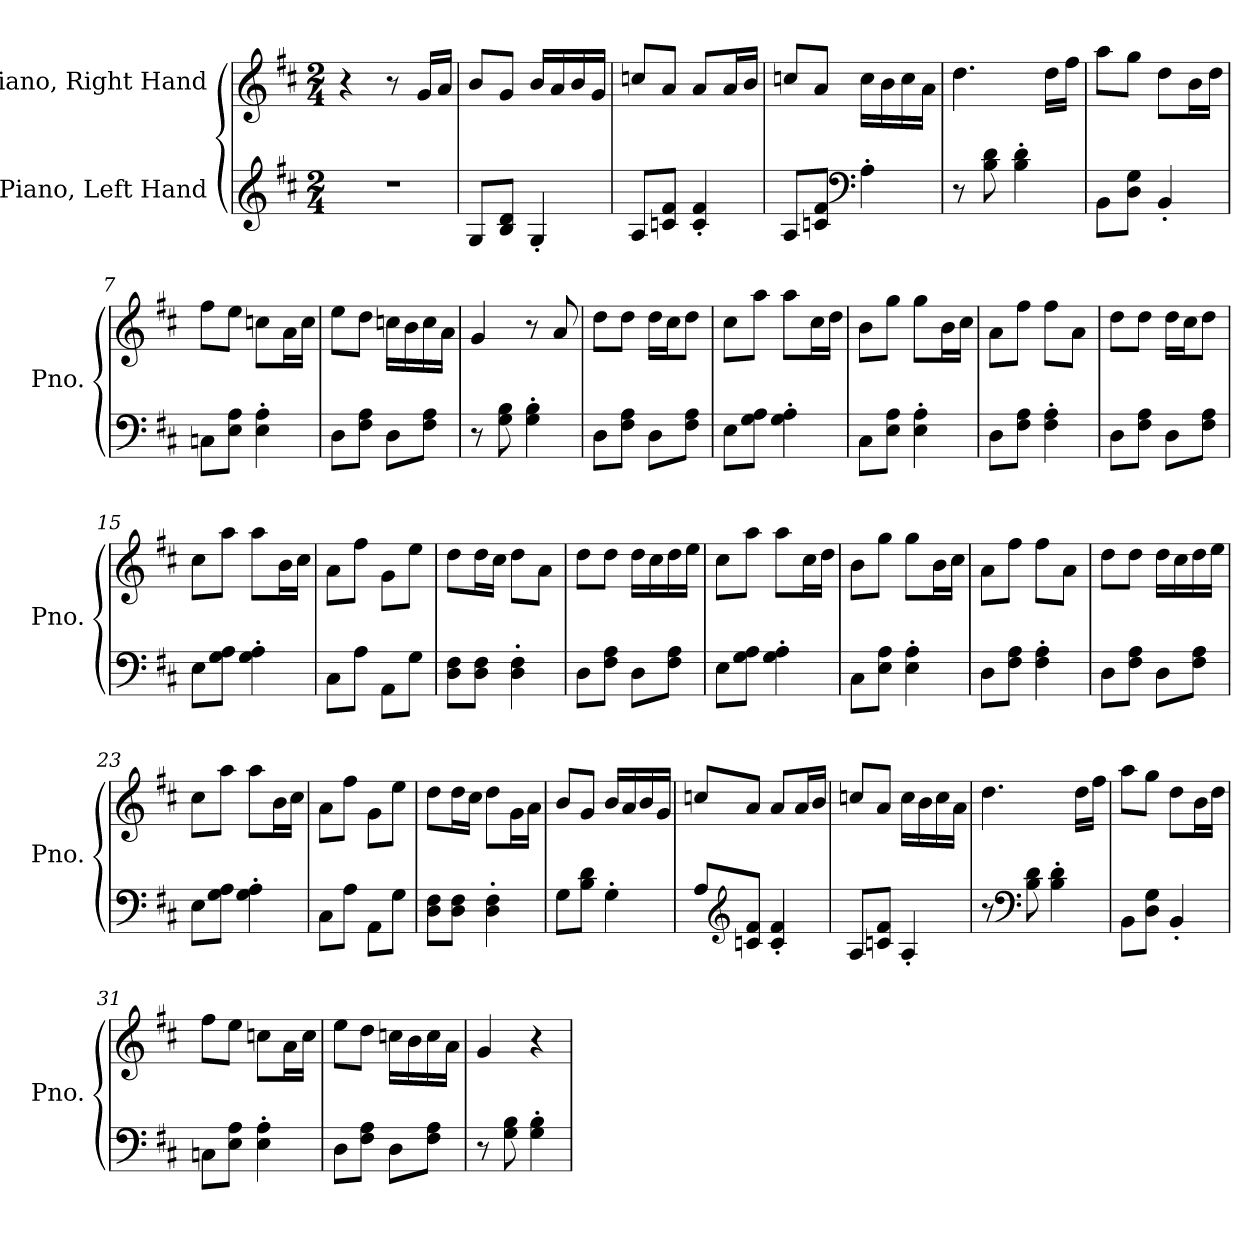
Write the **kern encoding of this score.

**kern	**kern
*part2	*part1
*staff2	*staff1
*I"Piano, Left Hand	*I"Piano, Right Hand
*I'Pno.	*I'Pno.
*clefG2	*clefG2
*k[f#c#]	*k[f#c#]
*M2/4	*M2/4
*MM100	*MM100
=1	=1
2r	4r
.	8r
.	16g/LL
.	16a/JJ
=2	=2
8G/L	8b/L
8B/ 8d/J	8g/J
4G'/	16b/LL
.	16a/
.	16b/
.	16g/JJ
=3	=3
8A/L	8ccn/L
8cn/ 8f#/J	8a/J
4c/' 4f#/'	8a/L
.	16a/L
.	16b/JJ
=4	=4
8A/L	8ccn/L
8cn/ 8f#/J	8a/J
*clefF4	*
4A'\	16cc\LL
.	16b\
.	16cc\
.	16a\JJ
=5	=5
8r	4.dd\
8B\ 8d\	.
4B\' 4d\'	.
.	16dd\LL
.	16ff#\JJ
!!LO:LB:g=z
=6	=6
8BB\L	8aa\L
8D\ 8G\J	8gg\J
4BB'/	8dd\L
.	16b\L
.	16dd\JJ
=7	=7
8Cn\L	8ff#\L
8E\ 8A\J	8ee\J
4E\' 4A\'	8ccn\L
.	16a\L
.	16cc\JJ
=8	=8
8D\L	8ee\L
8F#\ 8A\J	8dd\J
8D\L	16ccn\LL
.	16b\
8F#\ 8A\J	16cc\
.	16a\JJ
=9	=9
8r	4g/
8G\ 8B\	.
4G\' 4B\'	8r
.	8a/
=10	=10
8D\L	8dd\L
8F#\ 8A\J	8dd\J
8D\L	16dd\LL
.	16cc#\J
8F#\ 8A\J	8dd\J
=11	=11
8E\L	8cc#\L
8G\ 8A\J	8aa\J
4G\' 4A\'	8aa\L
.	16cc#\L
.	16dd\JJ
!!LO:LB:g=z
=12	=12
8C#\L	8b\L
8E\ 8A\J	8gg\J
4E\' 4A\'	8gg\L
.	16b\L
.	16cc#\JJ
=13	=13
8D\L	8a\L
8F#\ 8A\J	8ff#\J
4F#\' 4A\'	8ff#\L
.	8a\J
=14	=14
8D\L	8dd\L
8F#\ 8A\J	8dd\J
8D\L	16dd\LL
.	16cc#\J
8F#\ 8A\J	8dd\J
=15	=15
8E\L	8cc#\L
8G\ 8A\J	8aa\J
4G\' 4A\'	8aa\L
.	16b\L
.	16cc#\JJ
=16	=16
8C#\L	8a\L
8A\J	8ff#\J
8AA\L	8g\L
8G\J	8ee\J
=17	=17
8D\ 8F#\L	8dd\L
8D\ 8F#\J	16dd\L
.	16cc#\JJ
4D\' 4F#\'	8dd\L
.	8a\J
=18	=18
8D\L	8dd\L
8F#\ 8A\J	8dd\J
8D\L	16dd\LL
.	16cc#\
8F#\ 8A\J	16dd\
.	16ee\JJ
!!LO:LB:g=z
=19	=19
8E\L	8cc#\L
8G\ 8A\J	8aa\J
4G\' 4A\'	8aa\L
.	16cc#\L
.	16dd\JJ
=20	=20
8C#\L	8b\L
8E\ 8A\J	8gg\J
4E\' 4A\'	8gg\L
.	16b\L
.	16cc#\JJ
=21	=21
8D\L	8a\L
8F#\ 8A\J	8ff#\J
4F#\' 4A\'	8ff#\L
.	8a\J
=22	=22
8D\L	8dd\L
8F#\ 8A\J	8dd\J
8D\L	16dd\LL
.	16cc#\
8F#\ 8A\J	16dd\
.	16ee\JJ
=23	=23
8E\L	8cc#\L
8G\ 8A\J	8aa\J
4G\' 4A\'	8aa\L
.	16b\L
.	16cc#\JJ
=24	=24
8C#\L	8a\L
8A\J	8ff#\J
8AA\L	8g\L
8G\J	8ee\J
!!LO:LB:g=z
=25	=25
8D\ 8F#\L	8dd\L
8D\ 8F#\J	16dd\L
.	16cc#\JJ
4D\' 4F#\'	8dd\L
.	16g\L
.	16a\JJ
=26	=26
8G\L	8b/L
8B\ 8d\J	8g/J
4G'\	16b/LL
.	16a/
.	16b/
.	16g/JJ
=27	=27
8A/L	8ccn/L
*clefG2	*
8cn/ 8f#/J	8a/J
4c/' 4f#/'	8a/L
.	16a/L
.	16b/JJ
=28	=28
8A/L	8ccn/L
8cn/ 8f#/J	8a/J
4A'/	16cc\LL
.	16b\
.	16cc\
.	16a\JJ
=29	=29
8r	4.dd\
*clefF4	*
8B\ 8d\	.
4B\' 4d\'	.
.	16dd\LL
.	16ff#\JJ
=30	=30
8BB\L	8aa\L
8D\ 8G\J	8gg\J
4BB'/	8dd\L
.	16b\L
.	16dd\JJ
!!LO:LB:g=z
=31	=31
8Cn\L	8ff#\L
8E\ 8A\J	8ee\J
4E\' 4A\'	8ccn\L
.	16a\L
.	16cc\JJ
=32	=32
8D\L	8ee\L
8F#\ 8A\J	8dd\J
8D\L	16ccn\LL
.	16b\
8F#\ 8A\J	16cc\
.	16a\JJ
=33	=33
8r	4g/
8G\ 8B\	.
4G\' 4B\'	4r
=	=
*-	*-
